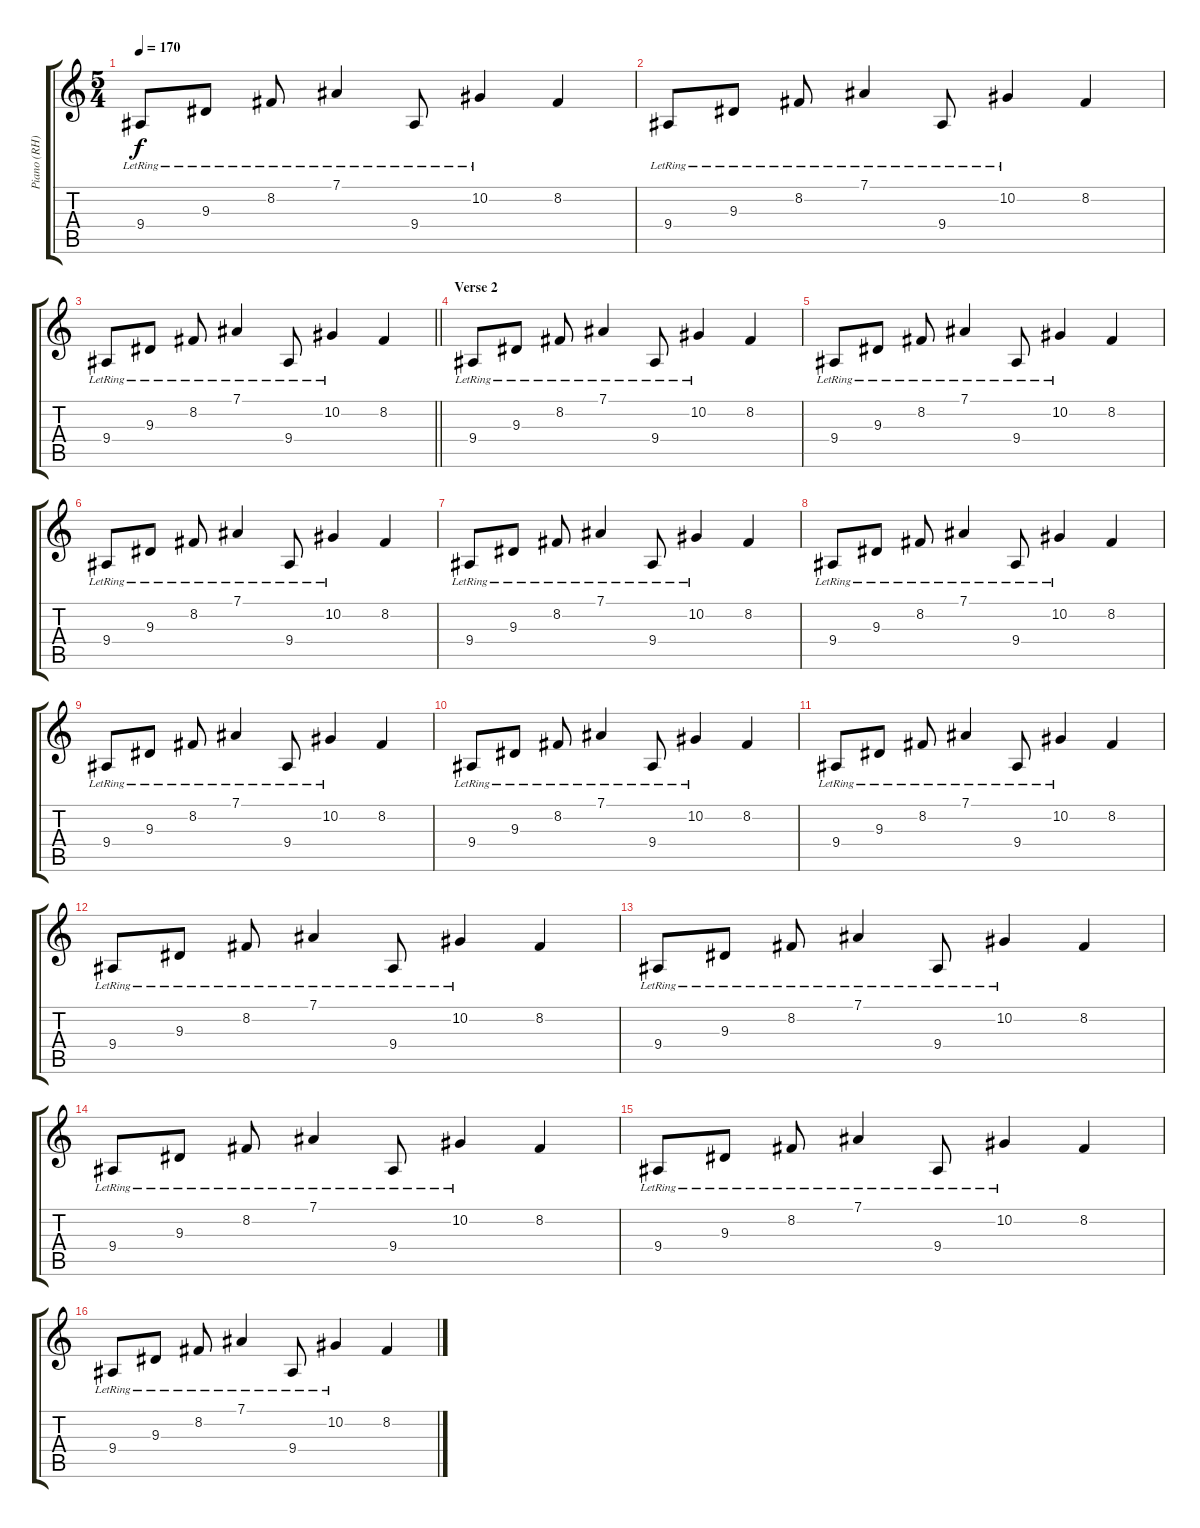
\track ("Piano (RH)" "Piano (RH)") {instrument electricpiano1}
\staff {score tabs}
\tuning (Eb4 Bb3 Gb3 Db3 Ab2 Eb2) {hide}
\ts (5 4)
\tempo 170
\clef g2
\ks c
9.4{lr}.8{dy f} 9.3{lr}.8 8.2{lr}.8 7.1{lr}.4 9.4{lr}.8 10.2{lr}.4 8.2.4 |
9.4{lr}.8 9.3{lr}.8 8.2{lr}.8 7.1{lr}.4 9.4{lr}.8 10.2{lr}.4 8.2.4 |
\barLineRight lightlight
9.4{lr}.8 9.3{lr}.8 8.2{lr}.8 7.1{lr}.4 9.4{lr}.8 10.2{lr}.4 8.2.4 |
\section ("" "Verse 2")
9.4{lr}.8 9.3{lr}.8 8.2{lr}.8 7.1{lr}.4 9.4{lr}.8 10.2{lr}.4 8.2.4 |
9.4{lr}.8 9.3{lr}.8 8.2{lr}.8 7.1{lr}.4 9.4{lr}.8 10.2{lr}.4 8.2.4 |
9.4{lr}.8 9.3{lr}.8 8.2{lr}.8 7.1{lr}.4 9.4{lr}.8 10.2{lr}.4 8.2.4 |
9.4{lr}.8 9.3{lr}.8 8.2{lr}.8 7.1{lr}.4 9.4{lr}.8 10.2{lr}.4 8.2.4 |
9.4{lr}.8 9.3{lr}.8 8.2{lr}.8 7.1{lr}.4 9.4{lr}.8 10.2{lr}.4 8.2.4 |
9.4{lr}.8 9.3{lr}.8 8.2{lr}.8 7.1{lr}.4 9.4{lr}.8 10.2{lr}.4 8.2.4 |
9.4{lr}.8 9.3{lr}.8 8.2{lr}.8 7.1{lr}.4 9.4{lr}.8 10.2{lr}.4 8.2.4 |
9.4{lr}.8 9.3{lr}.8 8.2{lr}.8 7.1{lr}.4 9.4{lr}.8 10.2{lr}.4 8.2.4 |
9.4{lr}.8 9.3{lr}.8 8.2{lr}.8 7.1{lr}.4 9.4{lr}.8 10.2{lr}.4 8.2.4 |
9.4{lr}.8 9.3{lr}.8 8.2{lr}.8 7.1{lr}.4 9.4{lr}.8 10.2{lr}.4 8.2.4 |
9.4{lr}.8 9.3{lr}.8 8.2{lr}.8 7.1{lr}.4 9.4{lr}.8 10.2{lr}.4 8.2.4 |
9.4{lr}.8 9.3{lr}.8 8.2{lr}.8 7.1{lr}.4 9.4{lr}.8 10.2{lr}.4 8.2.4 |
9.4{lr}.8 9.3{lr}.8 8.2{lr}.8 7.1{lr}.4 9.4{lr}.8 10.2{lr}.4 8.2.4
